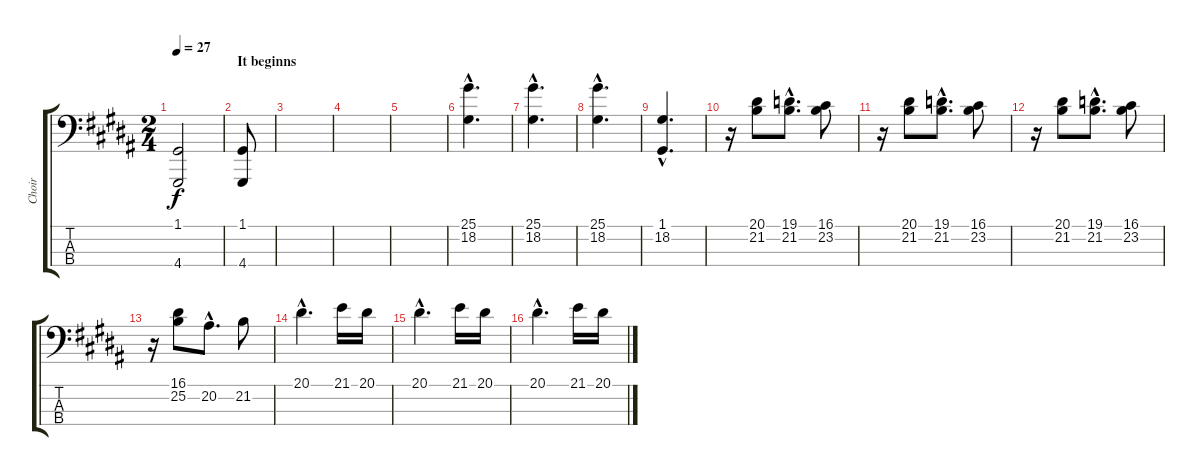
\track ("Choir" "Choir") {instrument choiraahs}
\staff {score tabs}
\tuning (G2 D2 A1 E1) {hide}
\ts (2 4)
\tempo 27
\clef f4
\ks g#minor
(1.1 4.4).2{dy f} |
\section ("" "It beginns")
(1.1 4.4).8 |
|
|
|
(25.1{hac} 18.2{hac}).4{d volume 8} |
(25.1{hac} 18.2{hac}).4{d} |
(25.1{hac} 18.2{hac}).4{d} |
(1.1{hac} 18.2{hac}).4{d} |
r.16 (20.1 21.2).8 (19.1{hac} 21.2{hac}).8{d} (16.1 23.2).8 |
r.16 (20.1 21.2).8 (19.1{hac} 21.2{hac}).8{d} (16.1 23.2).8 |
r.16 (20.1 21.2).8 (19.1{hac} 21.2{hac}).8{d} (16.1 23.2).8 |
r.16 (16.1 25.2).8 20.2{hac}.8{d} 21.2.8 |
20.1{hac}.4{d} 21.1.16 20.1.16 |
20.1{hac}.4{d} 21.1.16 20.1.16 |
20.1{hac}.4{d} 21.1.16 20.1.16
